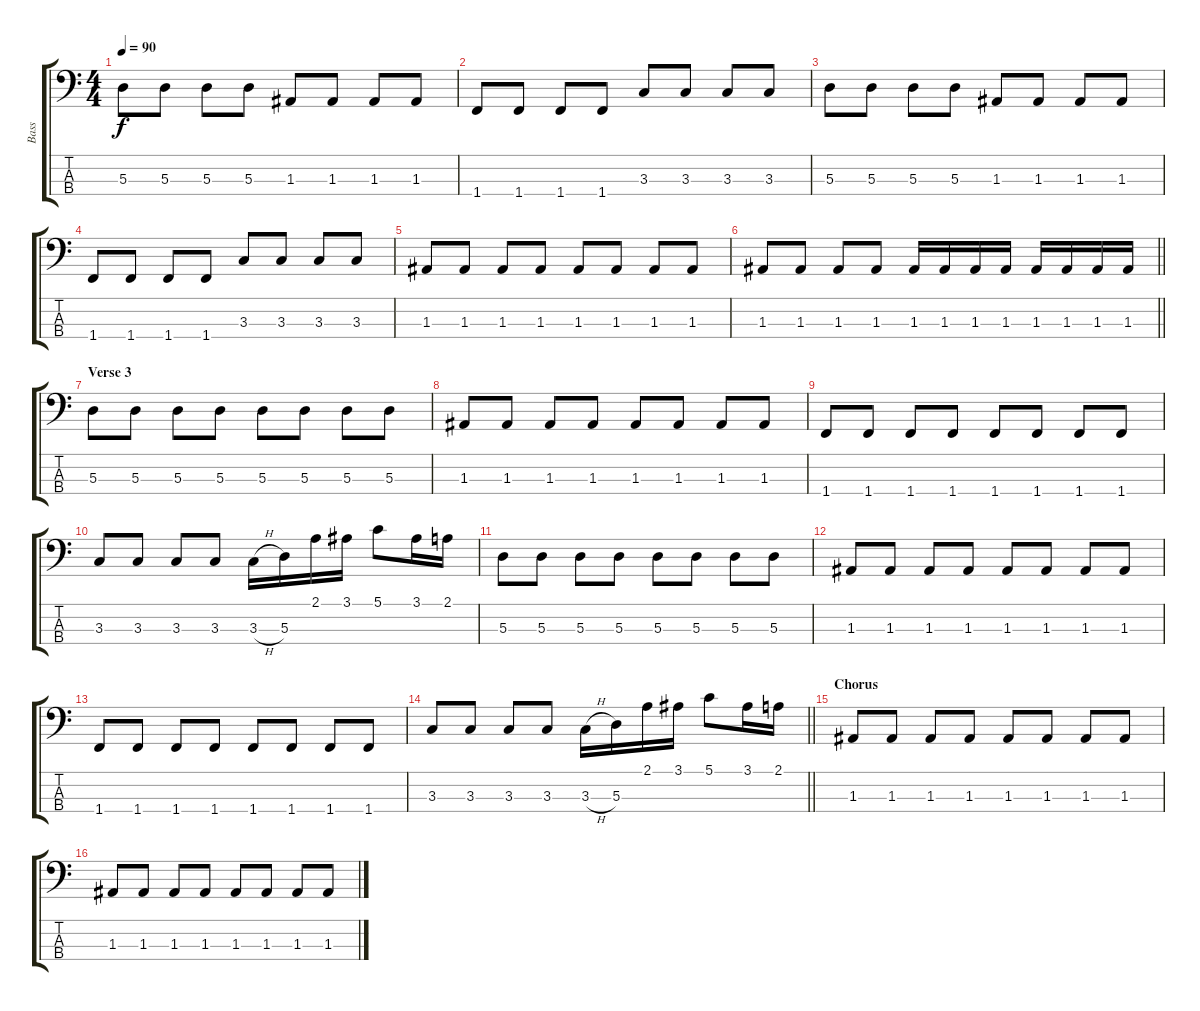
\track ("Bass" "Bass") {instrument electricbasspick}
\staff {score tabs}
\tuning (G2 D2 A1 E1) {hide}
\ts (4 4)
\tempo 90
\clef f4
\ks c
5.3.8{dy f} 5.3.8 5.3.8 5.3.8 1.3.8 1.3.8 1.3.8 1.3.8 |
1.4.8 1.4.8 1.4.8 1.4.8 3.3.8 3.3.8 3.3.8 3.3.8 |
5.3.8 5.3.8 5.3.8 5.3.8 1.3.8 1.3.8 1.3.8 1.3.8 |
1.4.8 1.4.8 1.4.8 1.4.8 3.3.8 3.3.8 3.3.8 3.3.8 |
1.3.8 1.3.8 1.3.8 1.3.8 1.3.8 1.3.8 1.3.8 1.3.8 |
\barLineRight lightlight
1.3.8 1.3.8 1.3.8 1.3.8 1.3.16 1.3.16 1.3.16 1.3.16 1.3.16 1.3.16 1.3.16 1.3.16 |
\section ("" "Verse 3")
5.3.8 5.3.8 5.3.8 5.3.8 5.3.8 5.3.8 5.3.8 5.3.8 |
1.3.8 1.3.8 1.3.8 1.3.8 1.3.8 1.3.8 1.3.8 1.3.8 |
1.4.8 1.4.8 1.4.8 1.4.8 1.4.8 1.4.8 1.4.8 1.4.8 |
3.3.8 3.3.8 3.3.8 3.3.8 3.3{h}.16 5.3.16 2.1.16 3.1.16 5.1.8 3.1.16 2.1.16 |
5.3.8 5.3.8 5.3.8 5.3.8 5.3.8 5.3.8 5.3.8 5.3.8 |
1.3.8 1.3.8 1.3.8 1.3.8 1.3.8 1.3.8 1.3.8 1.3.8 |
1.4.8 1.4.8 1.4.8 1.4.8 1.4.8 1.4.8 1.4.8 1.4.8 |
\barLineRight lightlight
3.3.8 3.3.8 3.3.8 3.3.8 3.3{h}.16 5.3.16 2.1.16 3.1.16 5.1.8 3.1.16 2.1.16 |
\section ("" "Chorus")
1.3.8 1.3.8 1.3.8 1.3.8 1.3.8 1.3.8 1.3.8 1.3.8 |
1.3.8 1.3.8 1.3.8 1.3.8 1.3.8 1.3.8 1.3.8 1.3.8
